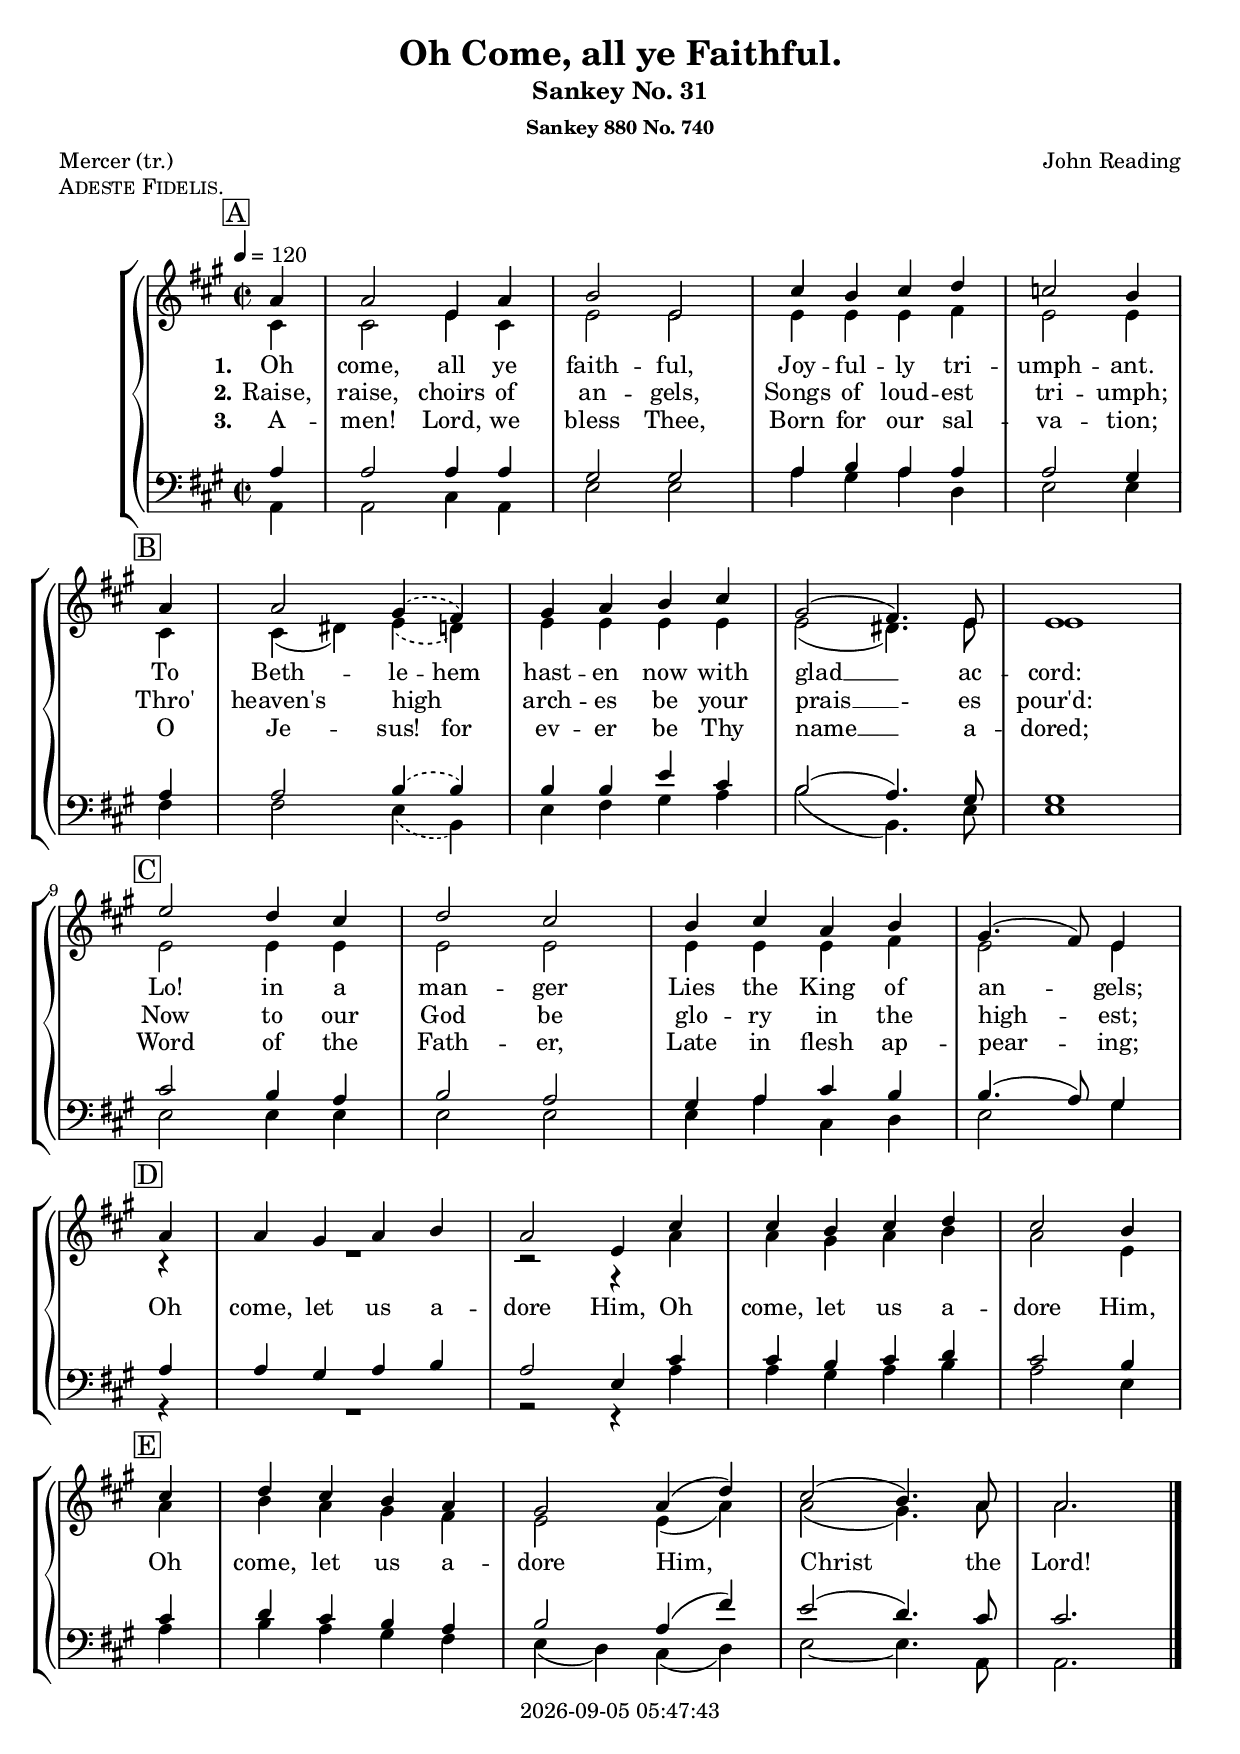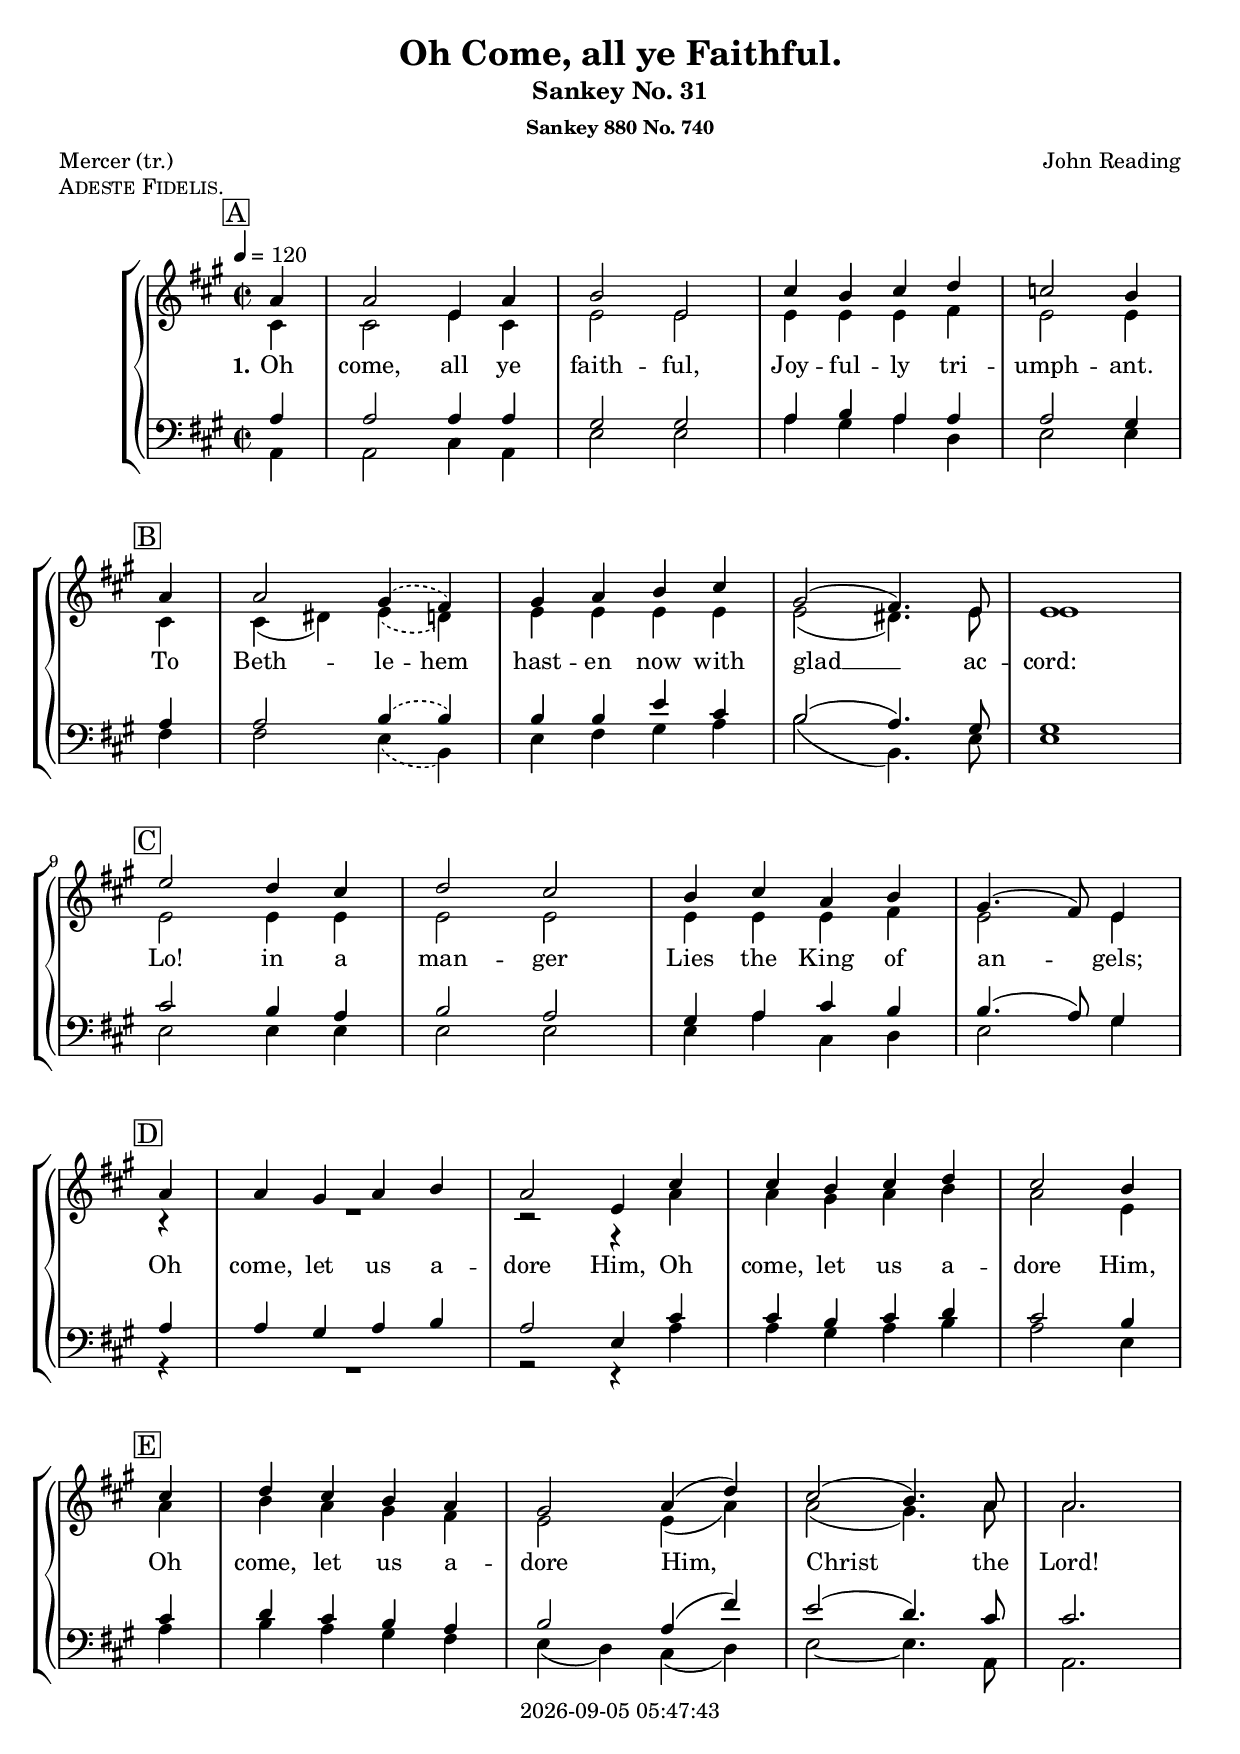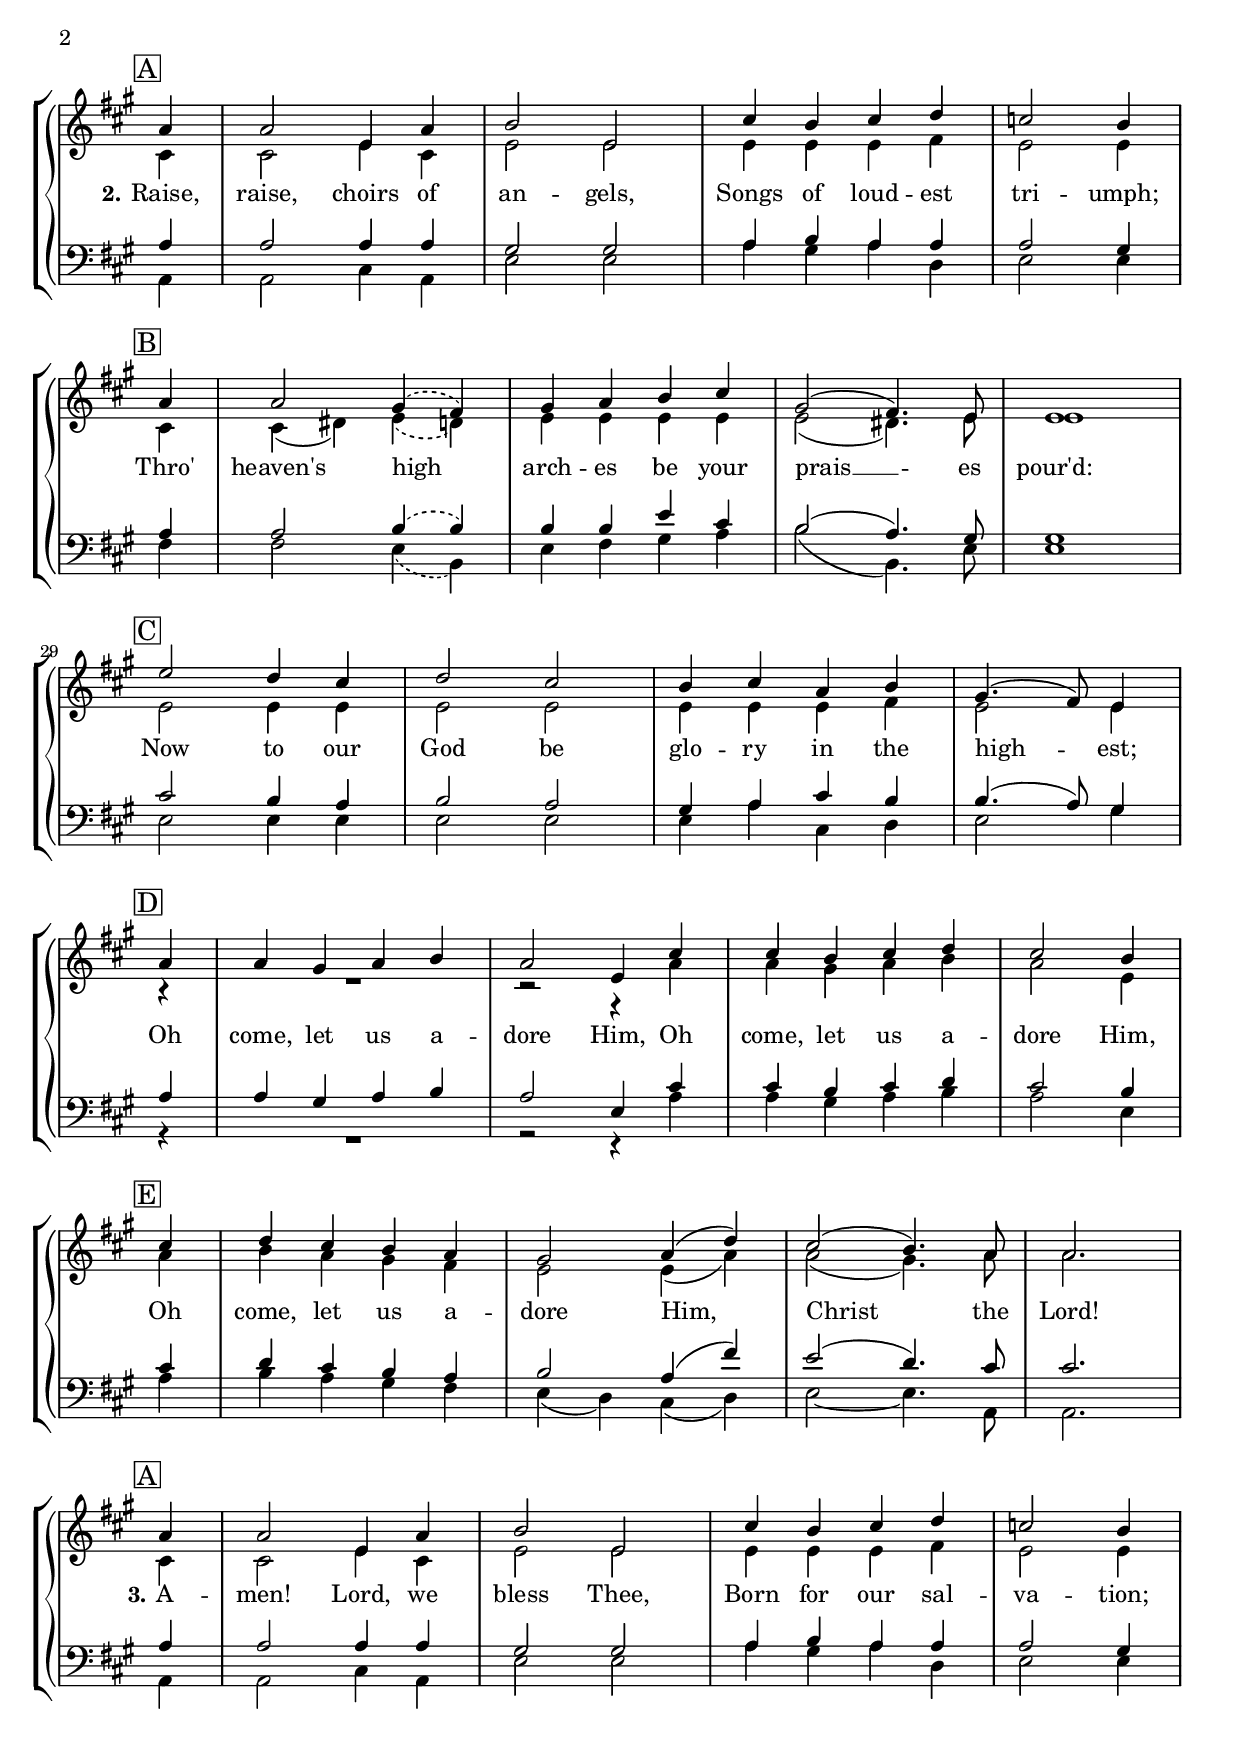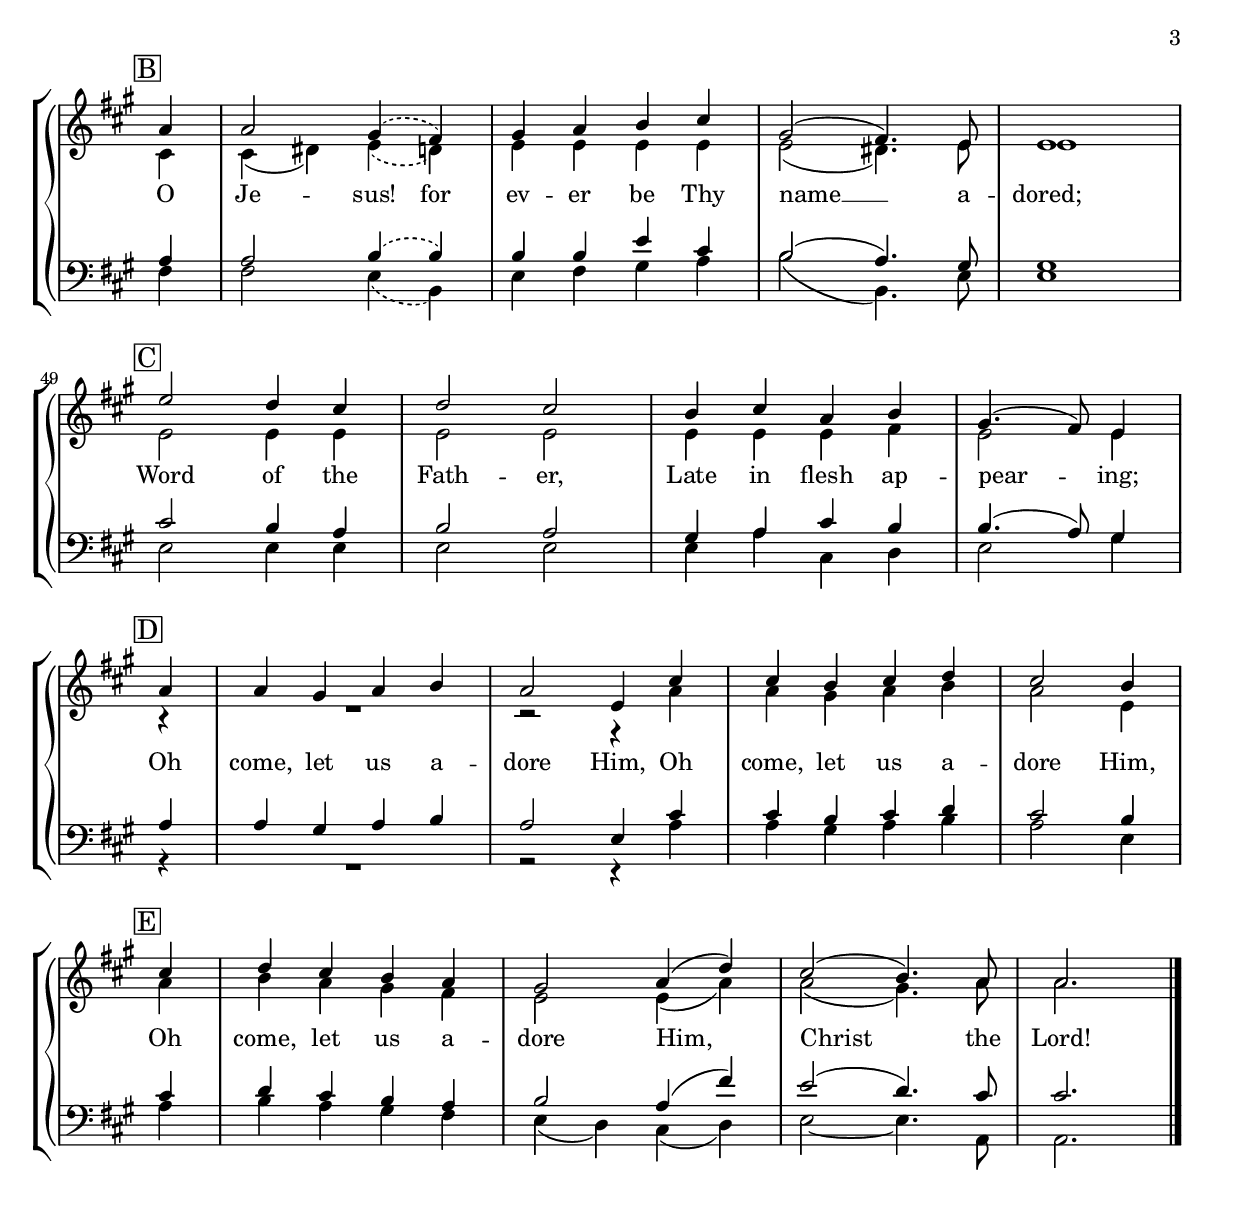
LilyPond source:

\version "2.20.2"

\include "articulate.ly"

today = #(strftime "%Y-%m-%d %H:%M:%S" (localtime (current-time)))

\header {
% centered at top
%  dedication  = "dedication"
  title       = "Oh Come, all ye Faithful."
  subtitle    = "Sankey No. 31"
  subsubtitle = "Sankey 880 No. 740"
%  instrument  = "instrument"
  
% arrangement of following lines:
%
%  poet    composer
%  meter   arranger
%  piece       opus

  composer    = "John Reading"
%  arranger    = "arranger"
%  opus        = "opus"

  poet        = "Mercer (tr.)"
%  meter       = "mete"
  piece       = \markup \smallCaps {Adeste Fidelis.}

% centered at bottom
% tagline     = "tagline" % default lilypond version
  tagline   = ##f
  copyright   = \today
}

#(set-global-staff-size 19)

verses = 3

global = {
  \key a \major
  \time 2/2
  \tempo 4=120
  \partial 4
}

RehearsalTrack = {
% \set Score.currentBarNumber = #5
  \repeat volta \verses {
    \mark \markup { \box "A" } s4 s1*3 s2. \bar "|" \break
    \mark \markup { \box "B" } s4 s1*4 \break
    \mark \markup { \box "C" } s1*3 s2. \bar "|" \break
    \mark \markup { \box "D" } s4 s1*3 s2. \bar "|" \break
    \mark \markup { \box "E" } s4 s1*3 s2. \bar "|" \break
  }
  \bar "|."
}

soprano = \relative {
  \global
  \repeat volta \verses {
    a'4
    a2  e4 a
    b2 e,
    cis'4 b cis d
    c2 b4 a
    \slurDashed a2 gis4(fis) \slurSolid % B
    gis4 a b cis
    gis2(fis4.) e8
    e1
    e'2 d4 cis % C
    d2 cis
    b4 cis a b
    gis4.(fis8) e4 a4
    a4 gis a b % D
    a2 e4 cis'
    cis4 b cis d
    cis2 b4 cis4
    d4 cis b a % E
    gis2 a4(d)
    cis2(b4.) a8
    a2.
  }
}

alto = \relative {
  \global
  \repeat volta \verses {
    cis'4
    cis2 e4 cis
    e2 e
    e4 e e fis
    e2 e4 cis
    cis4(dis) \slurDashed e4(d) \slurSolid % B
    e4 e e e
    e2(dis4.) e8
    e1
    e2 e4 e % C
    e2 e
    e4 e e fis
    e2 e4 r
    R1 % D
    r2 r4 a
    a4 gis a b
    a2 e4 a
    b4 a gis fis % E
    e2 e4(a)
    a2(gis4.) a8
    a2.
  }
}

tenor = \relative {
  \global
  \repeat volta \verses {
    a4
    a2 a4 a
    gis2 gis
    a4 b a a
    a2 gis4 a
    a2 \slurDashed b4(b) \slurSolid % B
    b4 b e cis
    b2(a4.) gis8
    gis1
    cis2 b4 a % C
    b2 a
    gis4 a cis b
    b4.(a8) gis4 a
    a4 gis a b
    a2 e4 cis'
    cis4 b cis d
    cis2 b4 cis
    d4 cis b a % E
    b2 a4(fis')
    e2(d4.) cis8
    cis2.
    
  }
}

bass= \relative {
  \global
  \repeat volta \verses {
    a,4
    a2 cis4 a
    e'2 e
    a4 gis a d,
    e2 e4 fis
    fis2 \slurDashed e4(b) \slurSolid % B
    e4 fis gis a
    b2(b,4.) e8
    e1
    e2 e4 e % C
    e2 e
    e4 a cis, d
    e2 gis4 r4
    R1 % D
    r2 r4 a
    a4 gis a b
    a2 e4 a
    b4 a gis fis % E
    e4(d) cis(d)
    e2~4. a,8 a2.
  }
}

chorus = \lyricmode {
  Oh come, let us a -- dore Him,
  Oh come, let us a -- dore Him,
  Oh come, let us a -- dore Him,
  Christ the Lord!
}

wordsOne = \lyricmode {
  \set stanza = "1."
  Oh come, all ye faith -- ful,
  Joy -- ful -- ly tri -- umph -- ant.
  \set ignoreMelismata = ##t
  To Beth -- le -- hem hast -- en now
  \unset ignoreMelismata
  with glad __ ac -- cord:
  Lo! in a man -- ger
  Lies the King of an -- gels;
}
  
wordsTwo = \lyricmode {
  \set stanza = "2."
  Raise, raise, choirs of an -- gels,
  Songs of loud -- est tri -- umph;
  Thro' heaven's high arch -- es
  be your prais -- __ es pour'd:
  Now to our God
  be glo -- ry in the high -- est;
}
  
wordsThree = \lyricmode {
  \set stanza = "3."
  A -- men! Lord, we bless Thee,
  Born for our sal -- va -- tion;
  \set ignoreMelismata = ##t
  O Je -- sus! for ev -- er
  \unset ignoreMelismata
  be Thy name __ a -- dored;
  Word of the Fath -- er,
  Late in flesh ap -- pear -- ing;
}
  
wordsMidi = \lyricmode {
  \set stanza = "1."
  "\nOh " "come, " "all " "ye " faith "ful, "
  "\nJoy" ful "ly " tri umph "ant. "
  \set ignoreMelismata = ##t
  "\nTo " Beth le "hem " hast "en " "now "
  \unset ignoreMelismata
  "\nwith " "glad "  ac "cord: "
  "\nLo! " "in " "a " man "ger "
  "\nLies " "the " "King " "of " an "gels; "
  "\nOh " "come, " "let " "us " a "dore " "Him, "
  "\nOh " "come, " "let " "us " a "dore " "Him, "
  "\nOh " "come, " "let " "us " a "dore " "Him, "
  "\nChrist " "the " "Lord! "
  \set stanza = "2."
  "\nRaise, " "raise, " "choirs " "of " an "gels, "
  "\nSongs " "of " loud "est " tri "umph; "
  "\nThro' " "heaven's " "high " arch "es "
  "\nbe " "your " prais  "es " "pour'd: "
  "\nNow " "to " "our " "God "
  "\nbe " glo "ry " "in " "the " high "est; "
  "\nOh " "come, " "let " "us " a "dore " "Him, "
  "\nOh " "come, " "let " "us " a "dore " "Him, "
  "\nOh " "come, " "let " "us " a "dore " "Him, "
  "\nChrist " "the " "Lord! "
  \set stanza = "3."
  "\nA" "men! " "Lord, " "we " "bless " "Thee, "
  "\nBorn " "for " "our " sal va "tion; "
  \set ignoreMelismata = ##t
  "\nO " Je "sus! " "for " ev "er "
  \unset ignoreMelismata
  "\nbe " "Thy " "name "  a "dored; "
  "\nWord " "of " "the " Fath "er, "
  "\nLate " "in " "flesh " ap pear "ing; "
  "\nOh " "come, " "let " "us " a "dore " "Him, "
  "\nOh " "come, " "let " "us " a "dore " "Him, "
  "\nOh " "come, " "let " "us " a "dore " "Him, "
  "\nChrist " "the " "Lord! "
}
  
\book {
  \bookOutputSuffix "repeat"
  \score {
    \context GrandStaff <<
      <<
        \new ChoirStaff <<
                                  % Joint soprano/alto staff
          \new Staff <<
            \new Voice \RehearsalTrack
            \new Voice = "soprano" { \voiceOne \soprano }
            \new Voice = "alto"    { \voiceTwo \alto    }
            \new Lyrics \lyricsto "soprano" { \wordsOne \chorus }
            \new Lyrics \lyricsto "soprano"   \wordsTwo
            \new Lyrics \lyricsto "soprano"   \wordsThree
          >>
                                  % Joint tenor/bass staff
          \new Staff <<
            \clef "bass"
            \new Voice = "tenor" { \voiceOne \tenor }
            \new Voice = "bass"  { \voiceTwo \bass  }
          >>
        >>
      >>
    >>
    \layout {
      indent = 1.5\cm
      \context {
        \Staff \RemoveAllEmptyStaves
      }
    }
  }
}
  
\book {
  \bookOutputSuffix "single"
  \score {
    \unfoldRepeats
    \context GrandStaff <<
      <<
        \new ChoirStaff <<
                                  % Joint soprano/alto staff
          \new Staff <<
            \new Voice \RehearsalTrack
            \new Voice = "soprano" { \voiceOne \soprano }
            \new Voice = "alto"    { \voiceTwo \alto    }
            \new Lyrics \lyricsto "soprano" { \wordsOne   \chorus
                                              \wordsTwo   \chorus
                                              \wordsThree \chorus
                                            }
          >>
                                  % Joint tenor/bass staff
          \new Staff <<
            \clef "bass"
            \new Voice = "tenor" { \voiceOne \tenor }
            \new Voice = "bass"  { \voiceTwo \bass  }
          >>
        >>
      >>
    >>
    \layout {
      indent = 1.5\cm
      \context {
        \Staff \RemoveAllEmptyStaves
      }
    }
  }
}
  
\book {
  \bookOutputSuffix "midi"
  \score {
    \unfoldRepeats
%    \articulate
    \context GrandStaff <<
      <<
        \new ChoirStaff <<
                                  % Joint soprano/alto staff
          \new Staff <<
            \new Voice \RehearsalTrack
            \new Voice = "soprano" { \voiceOne \soprano }
            \new Voice = "alto"    { \voiceTwo \alto    }
            \new Lyrics \lyricsto "soprano" \wordsMidi
          >>
                                  % Joint tenor/bass staff
          \new Staff <<
            \clef "bass"
            \new Voice = "tenor" { \voiceOne \tenor }
            \new Voice = "bass"  { \voiceTwo \bass  }
          >>
        >>
      >>
    >>
    \midi {}
  }
}
